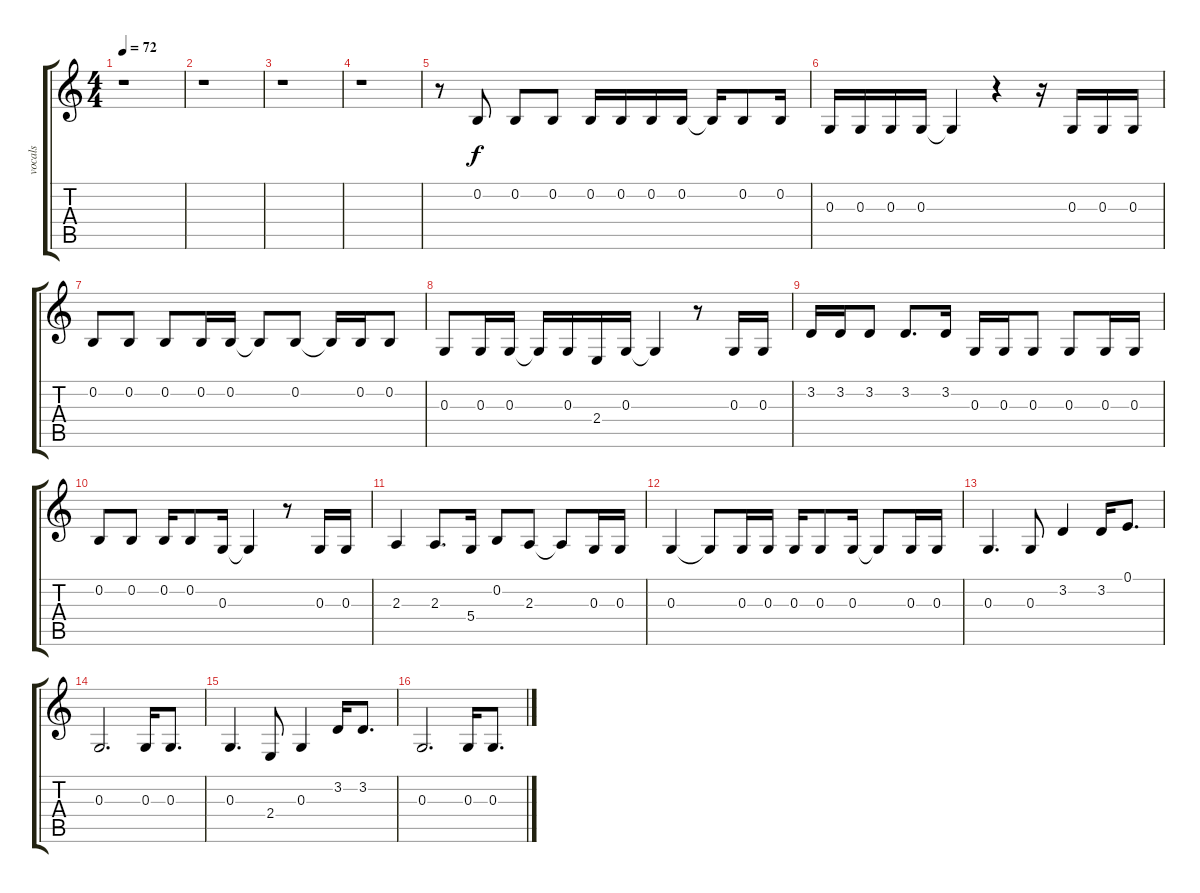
\track ("vocals" "vocals") {instrument trumpet}
\staff {score tabs}
\tuning (E4 B3 G3 D3 A2 E2) {hide}
\ts (4 4)
\tempo 72
\clef g2
\ks c
r.1{dy f instrument trumpet} |
r.1 |
r.1 |
r.1 |
r.8 0.2.8 0.2.8 0.2.8 0.2.16 0.2.16 0.2.16 0.2.16 0.2{t}.16 0.2.8 0.2.16 |
0.3.16 0.3.16 0.3.16 0.3.16 0.3{t}.4 r.4 r.16 0.3.16 0.3.16 0.3.16 |
0.2.8 0.2.8 0.2.8 0.2.16 0.2.16 0.2{t}.8 0.2.8 0.2{t}.16 0.2.16 0.2.8 |
0.3.8 0.3.16 0.3.16 0.3{t}.16 0.3.16 2.4.16 0.3.16 0.3{t}.4 r.8 0.3.16 0.3.16 |
3.2.16 3.2.16 3.2.8 3.2.8{d} 3.2.16 0.3.16 0.3.16 0.3.8 0.3.8 0.3.16 0.3.16 |
0.2.8 0.2.8 0.2.16 0.2.8 0.3.16 0.3{t}.4 r.8 0.3.16 0.3.16 |
2.3.4 2.3.8{d} 5.4.16 0.2.8 2.3.8 2.3{t}.8 0.3.16 0.3.16 |
0.3.4 0.3{t}.8 0.3.16 0.3.16 0.3.16 0.3.8 0.3.16 0.3{t}.8 0.3.16 0.3.16 |
0.3.4{d} 0.3.8 3.2.4 3.2.16 0.1.8{d} |
0.3.2{d} 0.3.16 0.3.8{d} |
0.3.4{d} 2.4.8 0.3.4 3.2.16 3.2.8{d} |
0.3.2{d} 0.3.16 0.3.8{d}
